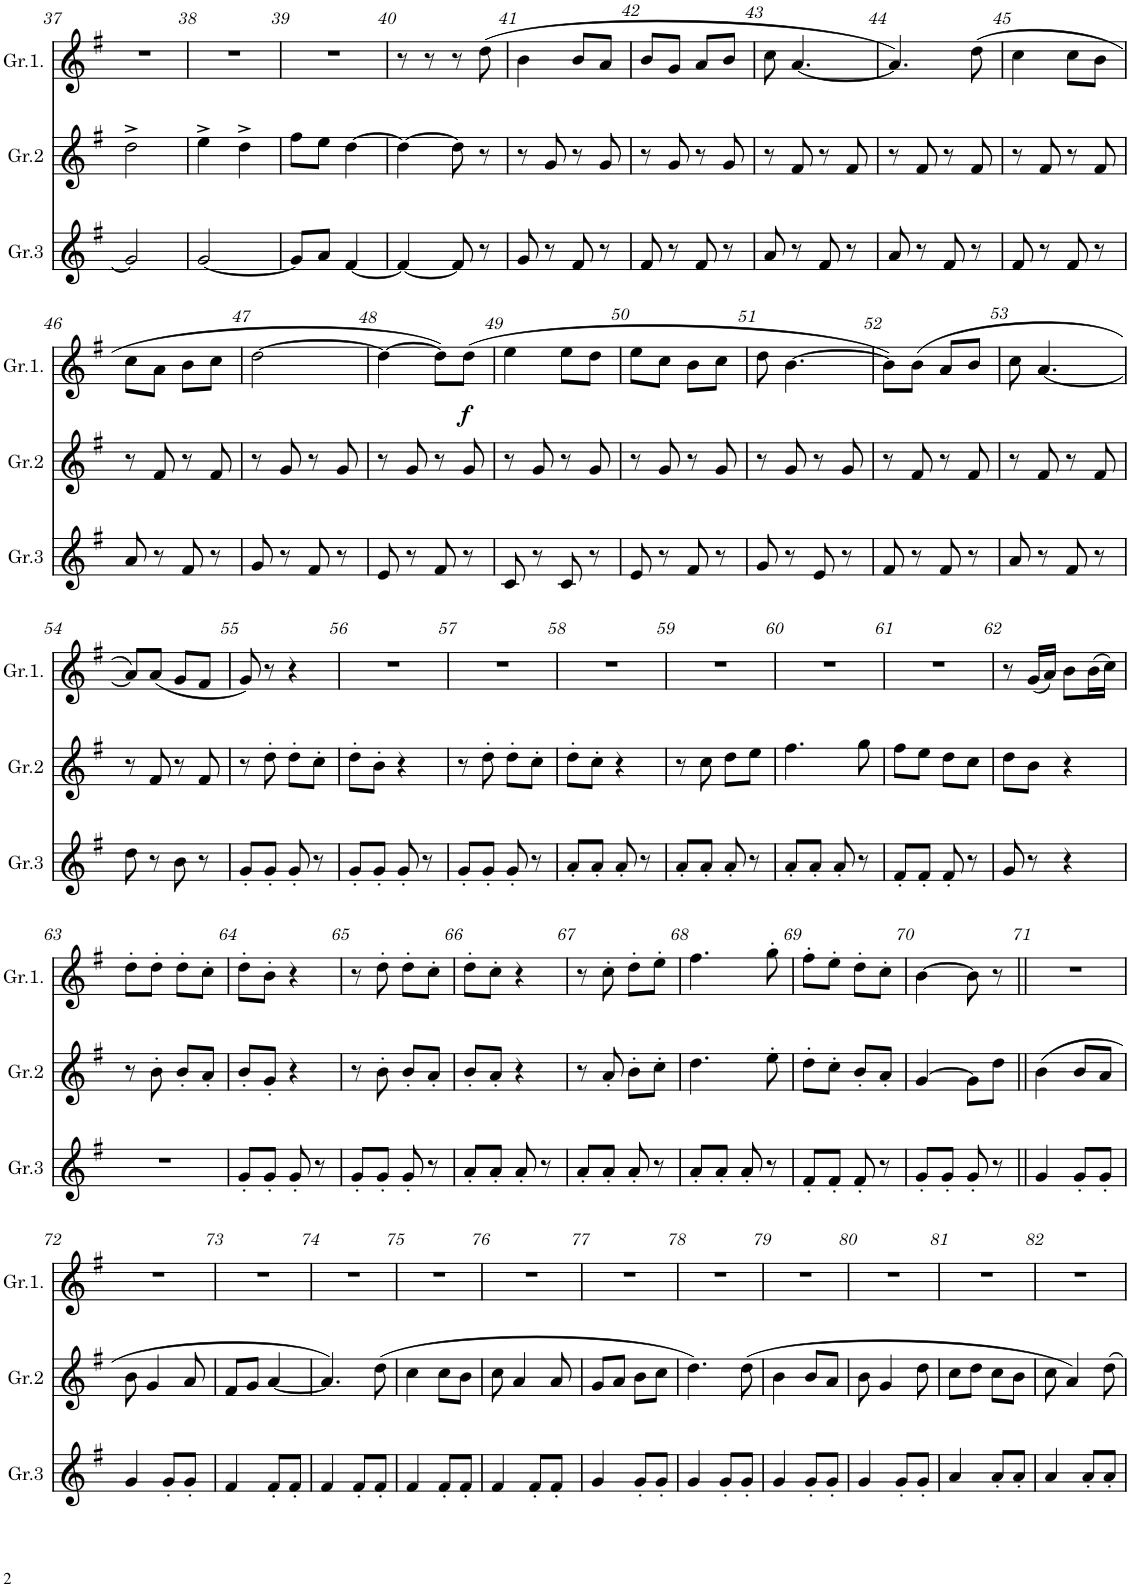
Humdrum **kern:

**kern	**kern	**kern	**dynam
*part3	*part2	*part1	*part1
*staff3	*staff2	*staff1	*staff1
*I"Gralla3	*I"Gralla2	*I"Gralla1	*
*I'Gr.3	*I'Gr.2	*I'Gr.1.	*
!!LO:PB:g=z
*clefG2	*clefG2	*clefG2	*
*k[f#]	*k[f#]	*k[f#]	*
*M2/4	*M2/4	*M2/4	*
=37	=37	=37	=37
2g/]	2dd^\	2r	.
=38	=38	=38	=38
[2g/	4ee^\	2r	.
.	4dd^\	.	.
=39	=39	=39	=39
8g/L]	8ff#\L	2r	.
8a/J	8ee\J	.	.
[4f#/	[4dd\	.	.
=40	=40	=40	=40
4f#/_	4dd\_	8r	.
.	.	8r	.
8f#/]	8dd\]	8r	.
8r	8r	(8dd\	.
=41	=41	=41	=41
8g/	8r	4b\	.
8r	8g/	.	.
8f#/	8r	8b/L	.
8r	8g/	8a/J	.
=42	=42	=42	=42
8f#/	8r	8b/L	.
8r	8g/	8g/J	.
8f#/	8r	8a/L	.
8r	8g/	8b/J	.
=43	=43	=43	=43
8a/	8r	8cc\	.
8r	8f#/	[4.a/	.
8f#/	8r	.	.
8r	8f#/	.	.
=44	=44	=44	=44
8a/	8r	4.a/])	.
8r	8f#/	.	.
8f#/	8r	.	.
8r	8f#/	(8dd\	.
=45	=45	=45	=45
8f#/	8r	4cc\	.
8r	8f#/	.	.
8f#/	8r	8cc\L	.
8r	8f#/	8b\J	.
!!LO:LB:g=z
=46	=46	=46	=46
8a/	8r	8cc\L	.
8r	8f#/	8a\J	.
8f#/	8r	8b\L	.
8r	8f#/	8cc\J	.
=47	=47	=47	=47
8g/	8r	[2dd\	.
8r	8g/	.	.
8f#/	8r	.	.
8r	8g/	.	.
=48	=48	=48	=48
8e/	8r	4dd\_	.
8r	8g/	.	.
8f#/	8r	8dd\L])	.
!	!	!	!LO:DY:b
8r	8g/	(8dd\J	f
=49	=49	=49	=49
8c/	8r	4ee\	.
8r	8g/	.	.
8c/	8r	8ee\L	.
8r	8g/	8dd\J	.
=50	=50	=50	=50
8e/	8r	8ee\L	.
8r	8g/	8cc\J	.
8f#/	8r	8b\L	.
8r	8g/	8cc\J	.
=51	=51	=51	=51
8g/	8r	8dd\	.
8r	8g/	[4.b\	.
8e/	8r	.	.
8r	8g/	.	.
=52	=52	=52	=52
8f#/	8r	8b\L])	.
8r	8f#/	(8b\J	.
8f#/	8r	8a/L	.
8r	8f#/	8b/J	.
=53	=53	=53	=53
8a/	8r	8cc\	.
8r	8f#/	[4.a/	.
8f#/	8r	.	.
8r	8f#/	.	.
!!LO:LB:g=z
=54	=54	=54	=54
8dd\	8r	8a/L])	.
8r	8f#/	(8a/J	.
8b\	8r	8g/L	.
8r	8f#/	8f#/J	.
=55	=55	=55	=55
8g'/L	8r	8g/)	.
8g'/J	8dd'\	8r	.
8g'/	8dd'\L	4r	.
8r	8cc'\J	.	.
=56	=56	=56	=56
8g'/L	8dd'\L	2r	.
8g'/J	8b'\J	.	.
8g'/	4r	.	.
8r	.	.	.
=57	=57	=57	=57
8g'/L	8r	2r	.
8g'/J	8dd'\	.	.
8g'/	8dd'\L	.	.
8r	8cc'\J	.	.
=58	=58	=58	=58
8a'/L	8dd'\L	2r	.
8a'/J	8cc'\J	.	.
8a'/	4r	.	.
8r	.	.	.
=59	=59	=59	=59
8a'/L	8r	2r	.
8a'/J	8cc\	.	.
8a'/	8dd\L	.	.
8r	8ee\J	.	.
=60	=60	=60	=60
8a'/L	4.ff#\	2r	.
8a'/J	.	.	.
8a'/	.	.	.
8r	8gg\	.	.
=61	=61	=61	=61
8f#'/L	8ff#\L	2r	.
8f#'/J	8ee\J	.	.
8f#'/	8dd\L	.	.
8r	8cc\J	.	.
=62	=62	=62	=62
8g/	8dd\L	8r	.
8r	8b\J	(16g/LL	.
.	.	16a/JJ)	.
4r	4r	8b\L	.
.	.	(16b\L	.
.	.	16cc\JJ)	.
!!LO:LB:g=z
=63	=63	=63	=63
2r	8r	8dd'\L	.
.	8b'\	8dd'\J	.
.	8b'/L	8dd'\L	.
.	8a'/J	8cc'\J	.
=64	=64	=64	=64
8g'/L	8b'/L	8dd'\L	.
8g'/J	8g'/J	8b'\J	.
8g'/	4r	4r	.
8r	.	.	.
=65	=65	=65	=65
8g'/L	8r	8r	.
8g'/J	8b'\	8dd'\	.
8g'/	8b'/L	8dd'\L	.
8r	8a'/J	8cc'\J	.
=66	=66	=66	=66
8a'/L	8b'/L	8dd'\L	.
8a'/J	8a'/J	8cc'\J	.
8a'/	4r	4r	.
8r	.	.	.
=67	=67	=67	=67
8a'/L	8r	8r	.
8a'/J	8a'/	8cc'\	.
8a'/	8b'\L	8dd'\L	.
8r	8cc'\J	8ee'\J	.
=68	=68	=68	=68
8a'/L	4.dd\	4.ff#\	.
8a'/J	.	.	.
8a'/	.	.	.
8r	8ee'\	8gg'\	.
=69	=69	=69	=69
8f#'/L	8dd'\L	8ff#'\L	.
8f#'/J	8cc'\J	8ee'\J	.
8f#'/	8b'/L	8dd'\L	.
8r	8a'/J	8cc'\J	.
=70	=70	=70	=70
8g'/L	[4g/	[4b\	.
8g'/J	.	.	.
8g'/	8g\L]	8b\]	.
8r	8dd\J	8r	.
=71||	=71||	=71||	=71||
4g/	(4b\	2r	.
8g'/L	8b/L	.	.
8g'/J	8a/J	.	.
!!LO:LB:g=z
=72	=72	=72	=72
4g/	8b\	2r	.
.	4g/	.	.
8g'/L	.	.	.
8g'/J	8a/	.	.
=73	=73	=73	=73
4f#/	8f#/L	2r	.
.	8g/J	.	.
8f#'/L	[4a/	.	.
8f#'/J	.	.	.
=74	=74	=74	=74
4f#/	4.a/])	2r	.
8f#'/L	.	.	.
8f#'/J	(8dd\	.	.
=75	=75	=75	=75
4f#/	4cc\	2r	.
8f#'/L	8cc\L	.	.
8f#'/J	8b\J	.	.
=76	=76	=76	=76
4f#/	8cc\	2r	.
.	4a/	.	.
8f#'/L	.	.	.
8f#'/J	8a/	.	.
=77	=77	=77	=77
4g/	8g/L	2r	.
.	8a/J	.	.
8g'/L	8b\L	.	.
8g'/J	8cc\J	.	.
=78	=78	=78	=78
4g/	4.dd\)	2r	.
8g'/L	.	.	.
8g'/J	(8dd\	.	.
=79	=79	=79	=79
4g/	4b\	2r	.
8g'/L	8b/L	.	.
8g'/J	8a/J	.	.
=80	=80	=80	=80
4g/	8b\	2r	.
.	4g/	.	.
8g'/L	.	.	.
8g'/J	8dd\	.	.
=81	=81	=81	=81
4a/	8cc\L	2r	.
.	8dd\J	.	.
8a'/L	8cc\L	.	.
8a'/J	8b\J	.	.
=82	=82	=82	=82
4a/	8cc\	2r	.
.	4a/)	.	.
8a'/L	.	.	.
8a'/J	8dd\	.	.
=	=	=	=
*-	*-	*-	*-
